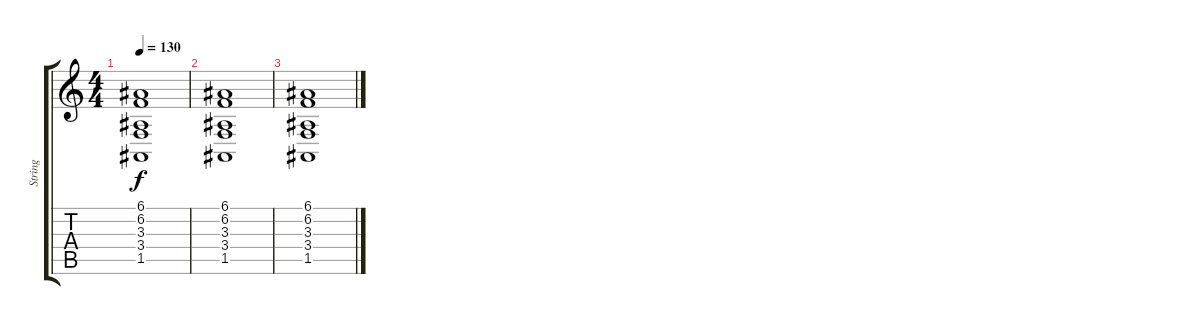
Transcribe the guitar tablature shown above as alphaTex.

\track ("String" "String") {instrument stringensemble2}
\staff {score tabs}
\tuning (E4 B3 G3 D3 A2 E2) {hide}
\ts (4 4)
\tempo 130
\clef g2
\ks c
(6.1 6.2 3.3 3.4 1.5).1{dy f} |
(6.1 6.2 3.3 3.4 1.5).1 |
(6.1 6.2 3.3 3.4 1.5).1
